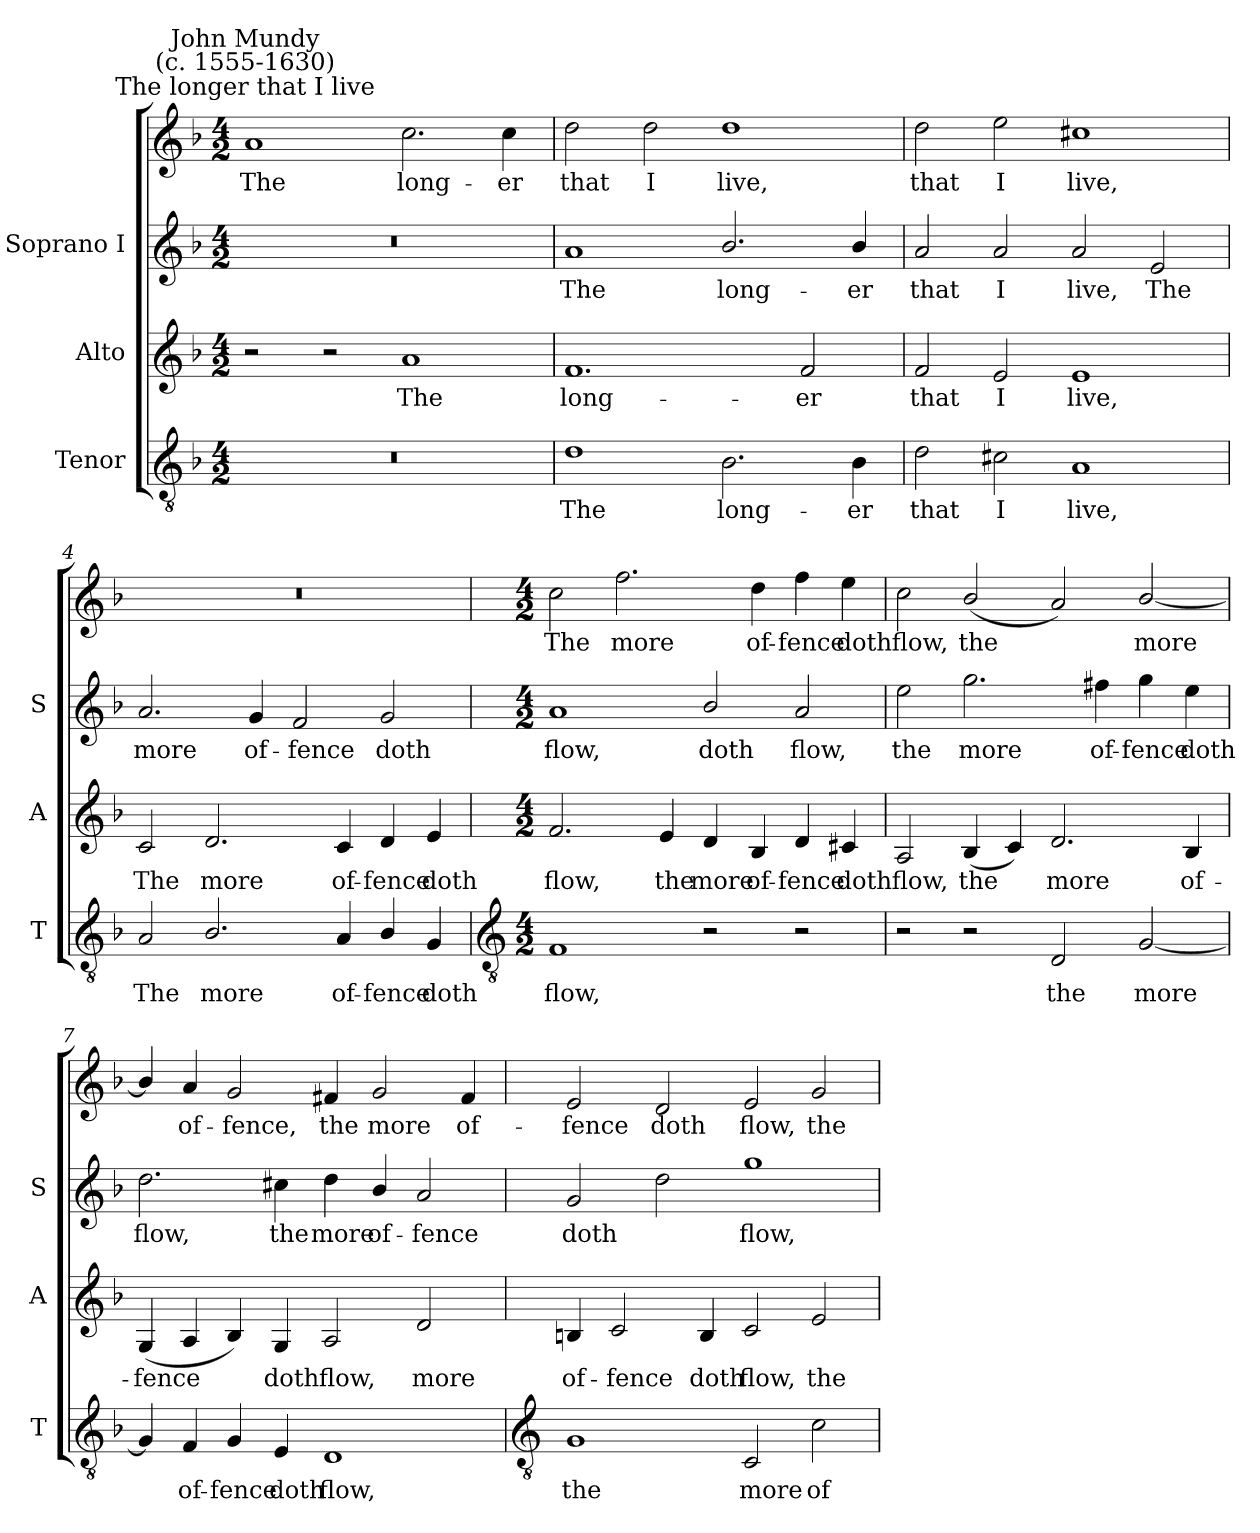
**kern	**text	**kern	**text	**kern	**text	**kern	**text
*part3	*part3	*part2	*part2	*part1	*part1	*part1	*part1
*staff4	*staff4	*staff3	*staff3	*staff2	*staff2	*staff1	*staff1
*I"Tenor	*	*I"Alto	*	*I"Soprano I	*	*	*
*I'T	*	*I'A	*	*I'S	*	*	*
*clefGv2	*	*clefG2	*	*clefG2	*	*clefG2	*
*k[b-]	*	*k[b-]	*	*k[b-]	*	*k[b-]	*
*F:	*	*F:	*	*F:	*	*F:	*
*M4/2	*	*M4/2	*	*M4/2	*	*M4/2	*
=1	=1	=1	=1	=1	=1	=1	=1
!	!	!	!	!	!	!LO:TX:a:cj:t=The longer that I live	!
!	!	!	!	!	!	!LO:TX:a:cj:t=John Mundy\n(c. 1555-1630)	!
!	!	!	!	!	!	!	!LO:LY:b
0r	.	2r	.	0r	.	1a	The
.	.	2r	.	.	.	.	.
!	!	!	!LO:LY:b	!	!	!	!LO:LY:b
.	.	1a	The	.	.	2.cc	long-
!	!	!	!	!	!	!	!LO:LY:b
.	.	.	.	.	.	4cc	-er
=2	=2	=2	=2	=2	=2	=2	=2
!	!LO:LY:b	!	!LO:LY:b	!	!LO:LY:b	!	!LO:LY:b
1d	The	1.f	long-	1a	The	2dd	that
!	!	!	!	!	!	!	!LO:LY:b
.	.	.	.	.	.	2dd	I
!	!LO:LY:b	!	!	!	!LO:LY:b	!	!LO:LY:b
2.B-	long-	.	.	2.b-/	long-	1dd	live,
!	!	!	!LO:LY:b	!	!	!	!
.	.	2f	-er	.	.	.	.
!	!LO:LY:b	!	!	!	!LO:LY:b	!	!
4B-	-er	.	.	4b-/	-er	.	.
=3	=3	=3	=3	=3	=3	=3	=3
!	!LO:LY:b	!	!LO:LY:b	!	!LO:LY:b	!	!LO:LY:b
2d	that	2f	that	2a	that	2dd	that
!	!LO:LY:b	!	!LO:LY:b	!	!LO:LY:b	!	!LO:LY:b
2c#X	I	2e	I	2a	I	2ee	I
!	!LO:LY:b	!	!LO:LY:b	!	!LO:LY:b	!	!LO:LY:b
1A	live,	1e	live,	2a	live,	1cc#X	live,
!	!	!	!	!	!LO:LY:b	!	!
.	.	.	.	2e	The	.	.
=4	=4	=4	=4	=4	=4	=4	=4
!	!LO:LY:b	!	!LO:LY:b	!	!LO:LY:b	!	!
2A	The	2c	The	2.a	more	0r	.
!	!LO:LY:b	!	!LO:LY:b	!	!	!	!
2.B-/	more	2.d	more	.	.	.	.
!	!	!	!	!	!LO:LY:b	!	!
.	.	.	.	4g	of-	.	.
!	!	!	!	!	!LO:LY:b	!	!
.	.	.	.	2f	-fence	.	.
!	!LO:LY:b	!	!LO:LY:b	!	!	!	!
4A	of-	4c	of-	.	.	.	.
!	!LO:LY:b	!	!LO:LY:b	!	!LO:LY:b	!	!
4B-/	-fence	4d	-fence	2g	doth	.	.
!	!LO:LY:b	!	!LO:LY:b	!	!	!	!
4G	doth	4e	doth	.	.	.	.
!!LO:LB:g=z
=5	=5	=5	=5	=5	=5	=5	=5
*clefGv2	*	*	*	*	*	*	*
*M4/2	*	*M4/2	*	*M4/2	*	*M4/2	*
!	!LO:LY:b	!	!LO:LY:b	!	!LO:LY:b	!	!LO:LY:b
1F	flow,	2.f	flow,	1a	flow,	2cc	The
!	!	!	!	!	!	!	!LO:LY:b
.	.	.	.	.	.	2.ff	more
!	!	!	!LO:LY:b	!	!	!	!
.	.	4e	the	.	.	.	.
!	!	!	!LO:LY:b	!	!LO:LY:b	!	!
2r	.	4d	more	2b-/	doth	.	.
!	!	!	!LO:LY:b	!	!	!	!LO:LY:b
.	.	4B-	of-	.	.	4dd	of-
!	!	!	!LO:LY:b	!	!LO:LY:b	!	!LO:LY:b
2r	.	4d	-fence	2a	flow,	4ff	-fence
!	!	!	!LO:LY:b	!	!	!	!LO:LY:b
.	.	4c#X	doth	.	.	4ee	doth
=6	=6	=6	=6	=6	=6	=6	=6
!	!	!	!LO:LY:b	!	!LO:LY:b	!	!LO:LY:b
2r	.	2A	flow,	2ee	the	2cc	flow,
!	!	!	!LO:LY:b	!	!LO:LY:b	!	!LO:LY:b
2r	.	(<4B-	the	2.gg	more	(<2b-/	the
.	.	4c)	.	.	.	.	.
!	!LO:LY:b	!	!LO:LY:b	!	!	!	!
2D	the	2.d	more	.	.	2a)	.
!	!	!	!	!	!LO:LY:b	!	!
.	.	.	.	4ff#X	of-	.	.
!	!LO:LY:b	!	!	!	!LO:LY:b	!	!LO:LY:b
[2G	more	.	.	4gg	-fence	[2b-/	more
!	!	!	!LO:LY:b	!	!LO:LY:b	!	!
.	.	4B-	of-	4ee	doth	.	.
=7	=7	=7	=7	=7	=7	=7	=7
!	!	!	!LO:LY:b	!	!LO:LY:b	!	!
4G]	.	(<4G	-fence	2.dd	-flow,	4b-/]	.
!	!LO:LY:b	!	!	!	!	!	!LO:LY:b
4F	of-	4A	.	.	.	4a	of-
!	!LO:LY:b	!	!	!	!	!	!LO:LY:b
4G	-fence	4B-)	.	.	.	2g	-fence,
!	!LO:LY:b	!	!LO:LY:b	!	!LO:LY:b	!	!
4E	doth	4G	doth	4cc#X	the	.	.
!	!LO:LY:b	!	!LO:LY:b	!	!LO:LY:b	!	!LO:LY:b
1D	flow,	2A	flow,	4dd	more	4f#X	the
!	!	!	!	!	!LO:LY:b	!	!LO:LY:b
.	.	.	.	4b-/	of-	2g	more
!	!	!	!LO:LY:b	!	!LO:LY:b	!	!
.	.	2d	more	2a	-fence	.	.
!	!	!	!	!	!	!	!LO:LY:b
.	.	.	.	.	.	4f#	of-
!!LO:LB:g=z
=8	=8	=8	=8	=8	=8	=8	=8
*clefGv2	*	*	*	*	*	*	*
!	!LO:LY:b	!	!LO:LY:b	!	!LO:LY:b	!	!LO:LY:b
1G	the	4Bn	of-	2g	doth	2e	fence
!	!	!	!LO:LY:b	!	!	!	!
.	.	2c	-fence	.	.	.	.
!	!	!	!	!	!	!	!LO:LY:b
.	.	.	.	2dd	.	2d	doth
!	!	!	!LO:LY:b	!	!	!	!
.	.	4B	doth	.	.	.	.
!	!LO:LY:b	!	!LO:LY:b	!	!LO:LY:b	!	!LO:LY:b
2C	more	2c	flow,	1gg	flow,	2e	flow,
!	!LO:LY:b	!	!LO:LY:b	!	!	!	!LO:LY:b
2c	of-	2e	the	.	.	2g	the
=	=	=	=	=	=	=	=
*-	*-	*-	*-	*-	*-	*-	*-
